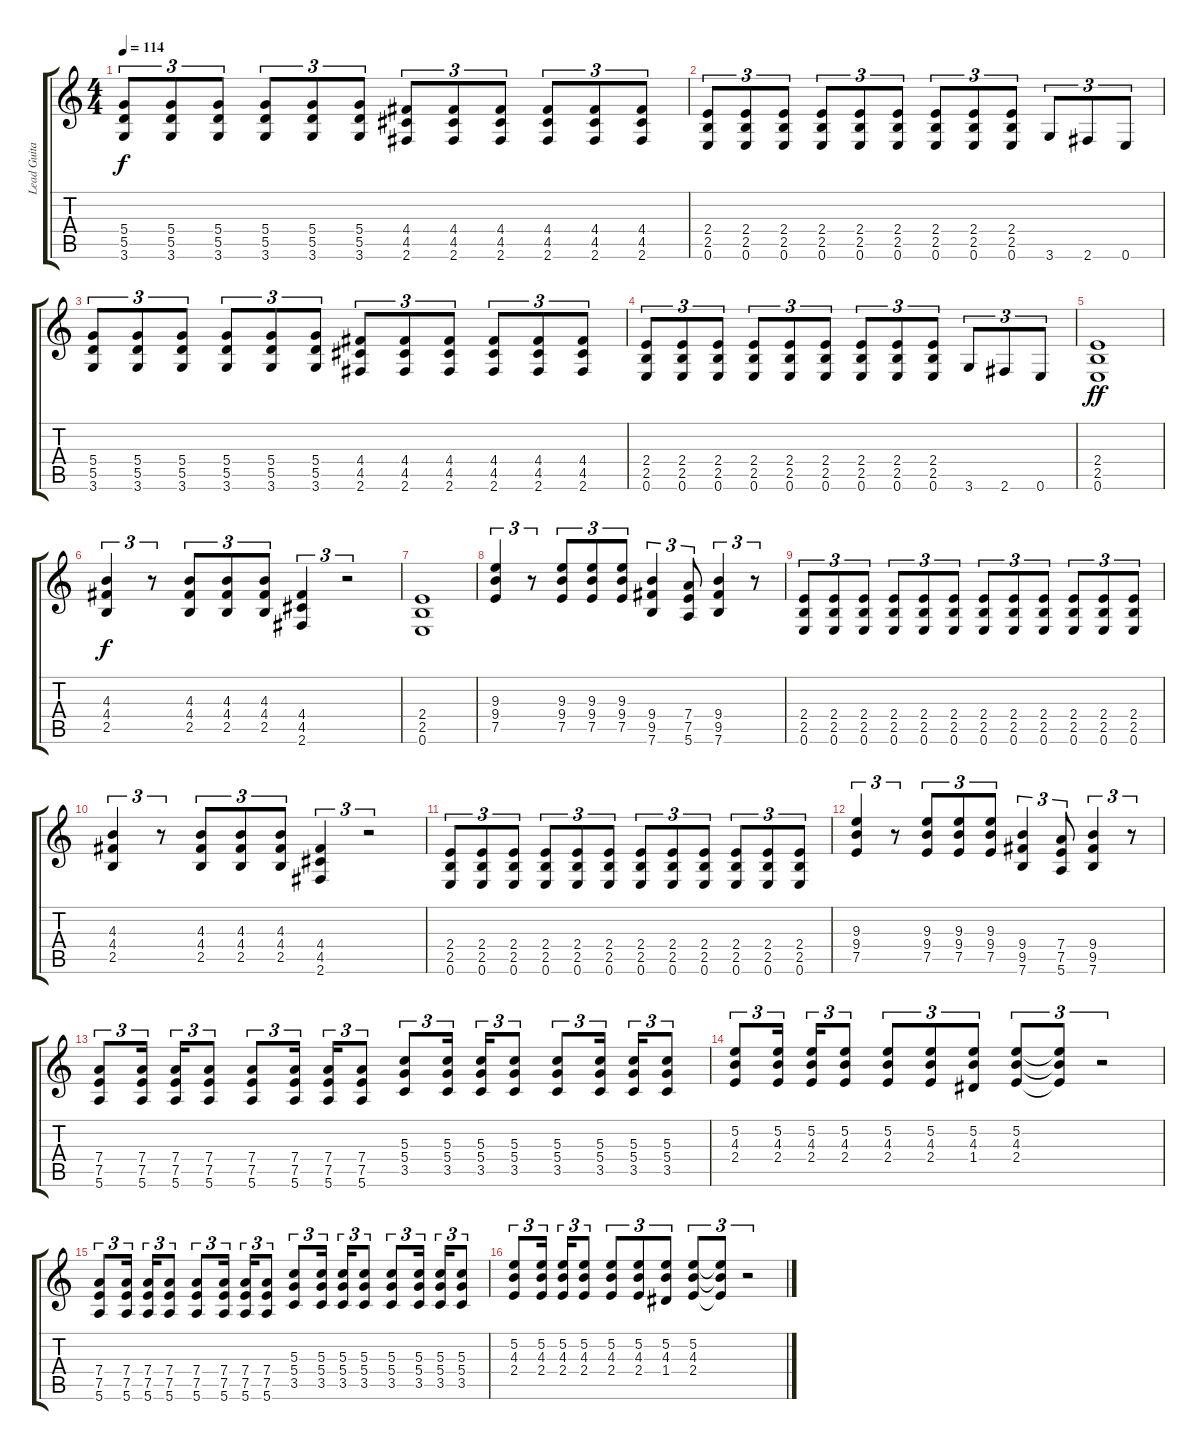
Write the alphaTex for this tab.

\track ("Lead Guitar" "Lead Guita") {instrument distortionguitar}
\staff {score tabs}
\tuning (E4 B3 G3 D3 A2 E2) {hide}
\ts (4 4)
\tempo 114
\clef g2
\ks c
(5.4 5.5 3.6).8{tu (3 2) dy f} (5.4 5.5 3.6).8{tu (3 2)} (5.4 5.5 3.6).8{tu (3 2)} (5.4 5.5 3.6).8{tu (3 2)} (5.4 5.5 3.6).8{tu (3 2)} (5.4 5.5 3.6).8{tu (3 2)} (4.4 4.5 2.6).8{tu (3 2)} (4.4 4.5 2.6).8{tu (3 2)} (4.4 4.5 2.6).8{tu (3 2)} (4.4 4.5 2.6).8{tu (3 2)} (4.4 4.5 2.6).8{tu (3 2)} (4.4 4.5 2.6).8{tu (3 2)} |
(2.4 2.5 0.6).8{tu (3 2)} (2.4 2.5 0.6).8{tu (3 2)} (2.4 2.5 0.6).8{tu (3 2)} (2.4 2.5 0.6).8{tu (3 2)} (2.4 2.5 0.6).8{tu (3 2)} (2.4 2.5 0.6).8{tu (3 2)} (2.4 2.5 0.6).8{tu (3 2)} (2.4 2.5 0.6).8{tu (3 2)} (2.4 2.5 0.6).8{tu (3 2)} 3.6.8{tu (3 2)} 2.6.8{tu (3 2)} 0.6.8{tu (3 2)} |
(5.4 5.5 3.6).8{tu (3 2)} (5.4 5.5 3.6).8{tu (3 2)} (5.4 5.5 3.6).8{tu (3 2)} (5.4 5.5 3.6).8{tu (3 2)} (5.4 5.5 3.6).8{tu (3 2)} (5.4 5.5 3.6).8{tu (3 2)} (4.4 4.5 2.6).8{tu (3 2)} (4.4 4.5 2.6).8{tu (3 2)} (4.4 4.5 2.6).8{tu (3 2)} (4.4 4.5 2.6).8{tu (3 2)} (4.4 4.5 2.6).8{tu (3 2)} (4.4 4.5 2.6).8{tu (3 2)} |
(2.4 2.5 0.6).8{tu (3 2)} (2.4 2.5 0.6).8{tu (3 2)} (2.4 2.5 0.6).8{tu (3 2)} (2.4 2.5 0.6).8{tu (3 2)} (2.4 2.5 0.6).8{tu (3 2)} (2.4 2.5 0.6).8{tu (3 2)} (2.4 2.5 0.6).8{tu (3 2)} (2.4 2.5 0.6).8{tu (3 2)} (2.4 2.5 0.6).8{tu (3 2)} 3.6.8{tu (3 2)} 2.6.8{tu (3 2)} 0.6.8{tu (3 2)} |
(2.4 2.5 0.6).1{dy ff} |
(4.3 4.4 2.5).4{tu (3 2) dy f} r.8{tu (3 2)} (4.3 4.4 2.5).8{tu (3 2)} (4.3 4.4 2.5).8{tu (3 2)} (4.3 4.4 2.5).8{tu (3 2)} (4.4 4.5 2.6).4{tu (3 2)} r.2{tu (3 2)} |
(2.4 2.5 0.6).1 |
(9.3 9.4 7.5).4{tu (3 2)} r.8{tu (3 2)} (9.3 9.4 7.5).8{tu (3 2)} (9.3 9.4 7.5).8{tu (3 2)} (9.3 9.4 7.5).8{tu (3 2)} (9.4 9.5 7.6).4{tu (3 2)} (7.4 7.5 5.6).8{tu (3 2)} (9.4 9.5 7.6).4{tu (3 2)} r.8{tu (3 2)} |
(2.4 2.5 0.6).8{tu (3 2)} (2.4 2.5 0.6).8{tu (3 2)} (2.4 2.5 0.6).8{tu (3 2)} (2.4 2.5 0.6).8{tu (3 2)} (2.4 2.5 0.6).8{tu (3 2)} (2.4 2.5 0.6).8{tu (3 2)} (2.4 2.5 0.6).8{tu (3 2)} (2.4 2.5 0.6).8{tu (3 2)} (2.4 2.5 0.6).8{tu (3 2)} (2.4 2.5 0.6).8{tu (3 2)} (2.4 2.5 0.6).8{tu (3 2)} (2.4 2.5 0.6).8{tu (3 2)} |
(4.3 4.4 2.5).4{tu (3 2)} r.8{tu (3 2)} (4.3 4.4 2.5).8{tu (3 2)} (4.3 4.4 2.5).8{tu (3 2)} (4.3 4.4 2.5).8{tu (3 2)} (4.4 4.5 2.6).4{tu (3 2)} r.2{tu (3 2)} |
(2.4 2.5 0.6).8{tu (3 2)} (2.4 2.5 0.6).8{tu (3 2)} (2.4 2.5 0.6).8{tu (3 2)} (2.4 2.5 0.6).8{tu (3 2)} (2.4 2.5 0.6).8{tu (3 2)} (2.4 2.5 0.6).8{tu (3 2)} (2.4 2.5 0.6).8{tu (3 2)} (2.4 2.5 0.6).8{tu (3 2)} (2.4 2.5 0.6).8{tu (3 2)} (2.4 2.5 0.6).8{tu (3 2)} (2.4 2.5 0.6).8{tu (3 2)} (2.4 2.5 0.6).8{tu (3 2)} |
(9.3 9.4 7.5).4{tu (3 2)} r.8{tu (3 2)} (9.3 9.4 7.5).8{tu (3 2)} (9.3 9.4 7.5).8{tu (3 2)} (9.3 9.4 7.5).8{tu (3 2)} (9.4 9.5 7.6).4{tu (3 2)} (7.4 7.5 5.6).8{tu (3 2)} (9.4 9.5 7.6).4{tu (3 2)} r.8{tu (3 2)} |
(7.4 7.5 5.6).8{tu (3 2)} (7.4 7.5 5.6).16{tu (3 2)} (7.4 7.5 5.6).16{tu (3 2)} (7.4 7.5 5.6).8{tu (3 2)} (7.4 7.5 5.6).8{tu (3 2)} (7.4 7.5 5.6).16{tu (3 2)} (7.4 7.5 5.6).16{tu (3 2)} (7.4 7.5 5.6).8{tu (3 2)} (5.3 5.4 3.5).8{tu (3 2)} (5.3 5.4 3.5).16{tu (3 2)} (5.3 5.4 3.5).16{tu (3 2)} (5.3 5.4 3.5).8{tu (3 2)} (5.3 5.4 3.5).8{tu (3 2)} (5.3 5.4 3.5).16{tu (3 2)} (5.3 5.4 3.5).16{tu (3 2)} (5.3 5.4 3.5).8{tu (3 2)} |
(5.2 4.3 2.4).8{tu (3 2)} (5.2 4.3 2.4).16{tu (3 2)} (5.2 4.3 2.4).16{tu (3 2)} (5.2 4.3 2.4).8{tu (3 2)} (5.2 4.3 2.4).8{tu (3 2)} (5.2 4.3 2.4).8{tu (3 2)} (5.2 4.3 1.4).8{tu (3 2)} (5.2 4.3 2.4).8{tu (3 2)} (5.2{t} 4.3{t} 2.4{t}).8{tu (3 2)} r.2{tu (3 2)} |
(7.4 7.5 5.6).8{tu (3 2)} (7.4 7.5 5.6).16{tu (3 2)} (7.4 7.5 5.6).16{tu (3 2)} (7.4 7.5 5.6).8{tu (3 2)} (7.4 7.5 5.6).8{tu (3 2)} (7.4 7.5 5.6).16{tu (3 2)} (7.4 7.5 5.6).16{tu (3 2)} (7.4 7.5 5.6).8{tu (3 2)} (5.3 5.4 3.5).8{tu (3 2)} (5.3 5.4 3.5).16{tu (3 2)} (5.3 5.4 3.5).16{tu (3 2)} (5.3 5.4 3.5).8{tu (3 2)} (5.3 5.4 3.5).8{tu (3 2)} (5.3 5.4 3.5).16{tu (3 2)} (5.3 5.4 3.5).16{tu (3 2)} (5.3 5.4 3.5).8{tu (3 2)} |
(5.2 4.3 2.4).8{tu (3 2)} (5.2 4.3 2.4).16{tu (3 2)} (5.2 4.3 2.4).16{tu (3 2)} (5.2 4.3 2.4).8{tu (3 2)} (5.2 4.3 2.4).8{tu (3 2)} (5.2 4.3 2.4).8{tu (3 2)} (5.2 4.3 1.4).8{tu (3 2)} (5.2 4.3 2.4).8{tu (3 2)} (5.2{t} 4.3{t} 2.4{t}).8{tu (3 2)} r.2{tu (3 2)}
